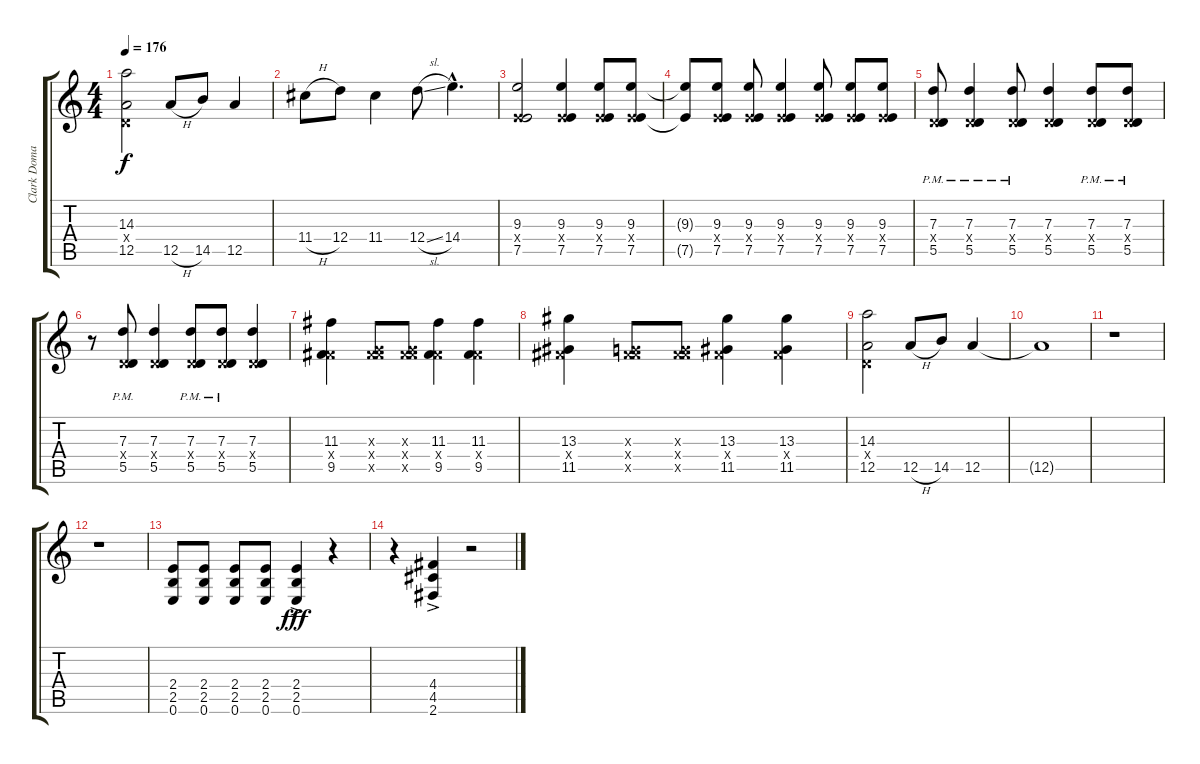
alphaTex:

\track ("Clark Domae" "Clark Doma") {instrument distortionguitar}
\staff {score tabs}
\tuning (E4 B3 G3 D3 A2 E2) {hide}
\ts (4 4)
\tempo 176
\clef g2
\ks c
(14.3 0.4{x} 12.5).2{dy f} 12.5{h}.8 14.5.8 12.5.4 |
11.4{h}.8 12.4.8 11.4.4 12.4{sl}.8 14.4{hac}.4{d} |
(9.3 2.4{x} 7.5).2 (9.3 2.4{x} 7.5).4 (9.3 2.4{x} 7.5).8 (9.3 2.4{x} 7.5).8 |
(9.3{t} 7.5{t}).8 (9.3 2.4{x} 7.5).8 (9.3 2.4{x} 7.5).8 (9.3 2.4{x} 7.5).4 (9.3 2.4{x} 7.5).8 (9.3 2.4{x} 7.5).8 (9.3 2.4{x} 7.5).8 |
(7.3{pm} 0.4{x} 5.5{pm}).8 (7.3{pm} 0.4{x} 5.5{pm}).4 (7.3{pm} 0.4{x} 5.5{pm}).8 (7.3 0.4{x} 5.5).4 (7.3{pm} 0.4{x} 5.5{pm}).8 (7.3{pm} 0.4{x} 5.5{pm}).8 |
r.8 (7.3{pm} 0.4{x} 5.5{pm}).8 (7.3 0.4{x} 5.5).4 (7.3{pm} 0.4{x} 5.5{pm}).8 (7.3{pm} 0.4{x} 5.5{pm}).8 (7.3 0.4{x} 5.5).4 |
(11.3 4.4{x} 9.5).4 (0.3{x} 4.4{x} 9.5{x}).8 (0.3{x} 4.4{x} 9.5{x}).8 (11.3 4.4{x} 9.5).4 (11.3 4.4{x} 9.5).4 |
(13.3 4.4{x} 11.5).4 (0.3{x} 4.4{x} 9.5{x}).8 (0.3{x} 4.4{x} 9.5{x}).8 (13.3 4.4{x} 11.5).4 (13.3 4.4{x} 11.5).4 |
(14.3 0.4{x} 12.5).2 12.5{h}.8 14.5.8 12.5.4 |
12.5{t}.1 |
r.1 |
r.1 |
(2.4 2.5 0.6).8 (2.4 2.5 0.6).8 (2.4 2.5 0.6).8 (2.4 2.5 0.6).8 (2.4{ac} 2.5{ac} 0.6{ac}).4{dy fff} r.4 |
r.4 (4.4{ac} 4.5{ac} 2.6{ac}).4 r.2
